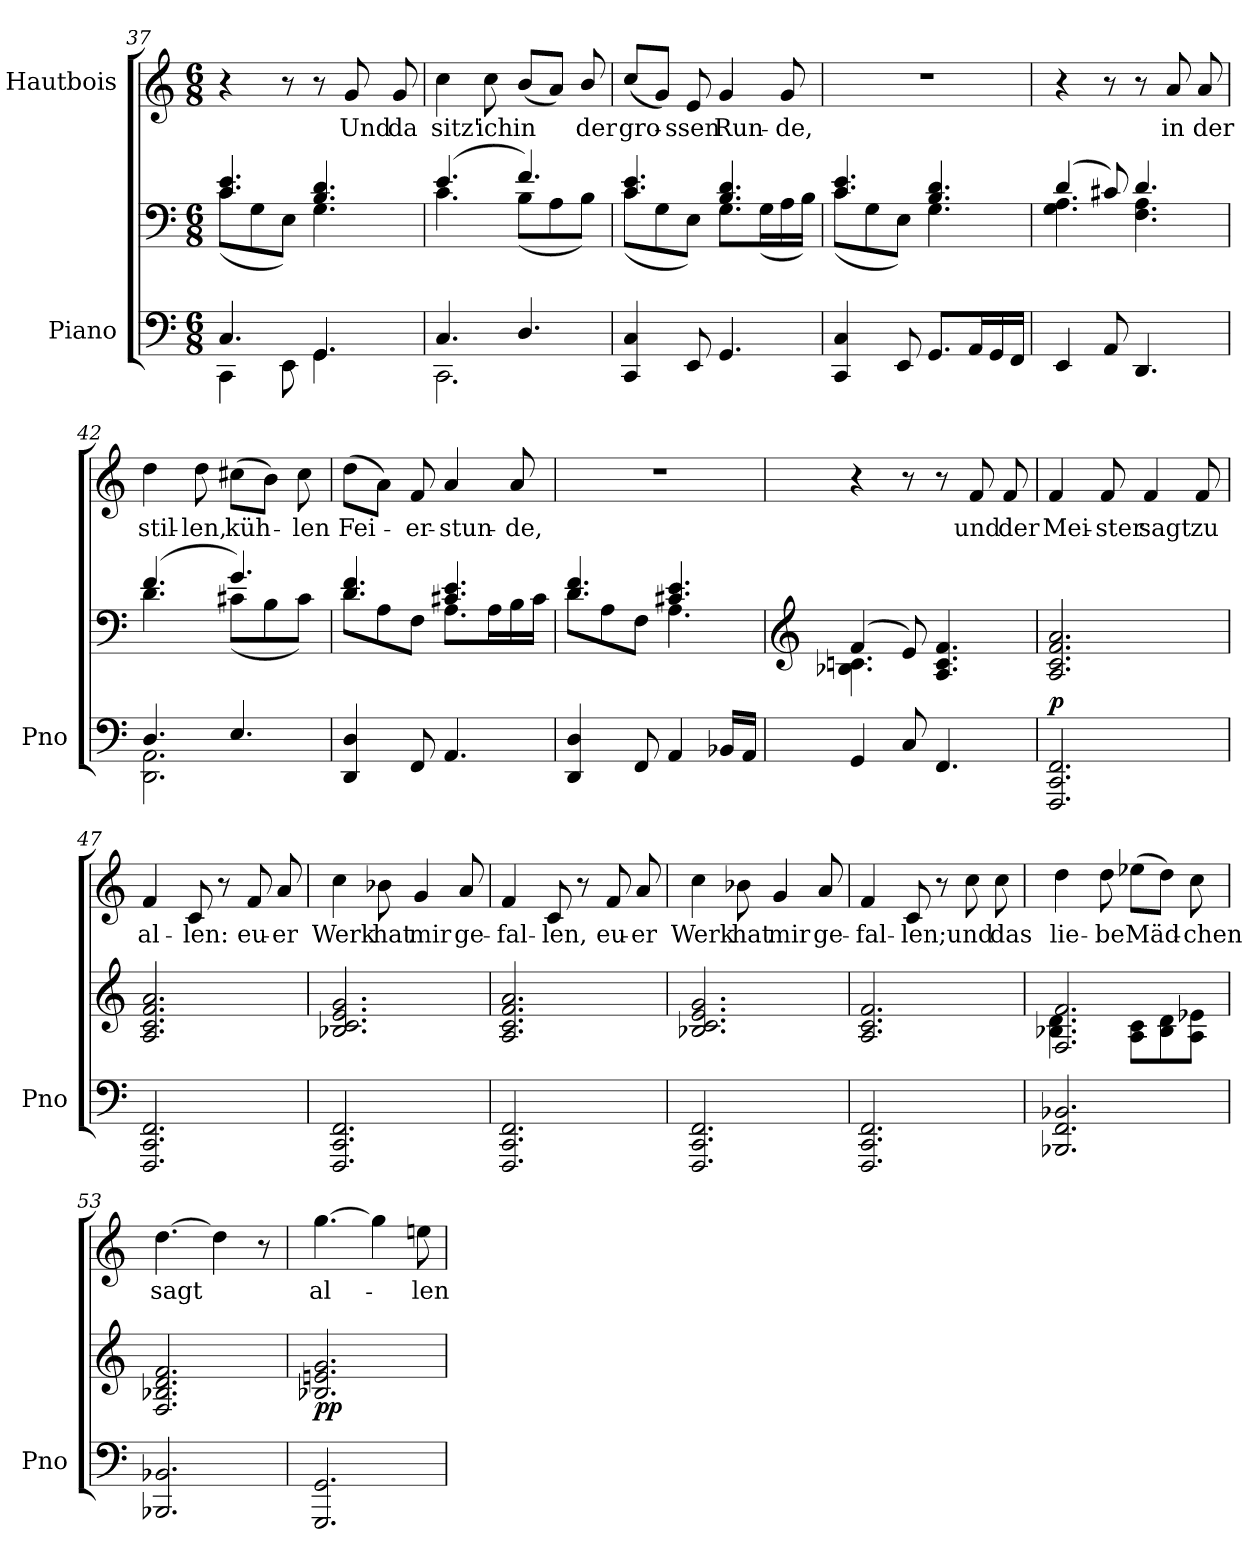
**kern	**kern	**dynam	**kern	**text
*part2	*part2	*part2	*part1	*part1
*staff3	*staff2	*staff2/3	*staff1	*staff1
*I"Piano	*	*	*I"Hautbois	*
*I'Pno	*	*	*	*
*clefF4	*clefF4	*	*clefG2	*
*k[]	*k[]	*	*k[]	*
*M6/8	*M6/8	*	*M6/8	*
=37	=37	=37	=37	=37
*^	*^	*	*	*
4.C/	4CC\	4.c/ 4.e/	(<8c\L	.	4r	.
.	.	.	8G\	.	.	.
.	8EE\	.	8E\J)	.	8r	.
4.GG/	4.GG\	4.B/ 4.d/	4.G\	.	8r	.
*	*	*	*	*	*MM120	*
!	!	!	!	!	!	!LO:LY:b
.	.	.	.	.	8g/	Und
!	!	!	!	!	!	!LO:LY:b
.	.	.	.	.	8g/	da
=38	=38	=38	=38	=38	=38	=38
!	!	!	!	!	!	!LO:LY:b
4.C/	2.CC\	(>4.e/	4.c\	.	4cc\	sitz'
!	!	!	!	!	!	!LO:LY:b
.	.	.	.	.	8cc\	ich
!	!	!	!	!	!	!LO:LY:b
4.D/	.	4.f/)	(<8B\L	.	(<8b/L	in
.	.	.	8A\	.	8a/J)	.
!	!	!	!	!	!	!LO:LY:b
.	.	.	8B\J)	.	8b/	der
*v	*v	*	*	*	*	*
=39	=39	=39	=39	=39	=39
!	!	!	!	!	!LO:LY:b
4CC/ 4C/	4.c/ 4.e/	(<8c\L	.	(<8cc/L	gro-
.	.	8G\	.	8g/J)	.
!	!	!	!	!	!LO:LY:b
8EE/	.	8E\J)	.	8e/	-ssen
!	!	!	!	!	!LO:LY:b
4.GG/	4.B/ 4.d/	8.G\L	.	4g/	Run-
.	.	(<16G\L	.	.	.
!	!	!	!	!	!LO:LY:b
.	.	16A\	.	8g/	-de,
.	.	16B\JJ)	.	.	.
=40	=40	=40	=40	=40	=40
4CC/ 4C/	4.c/ 4.e/	(<8c\L	.	2.r	.
.	.	8G\	.	.	.
8EE/	.	8E\J)	.	.	.
8.GG/L	4.B/ 4.d/	4.G\	.	.	.
16AA/L	.	.	.	.	.
16GG/	.	.	.	.	.
16FF/JJ	.	.	.	.	.
=41	=41	=41	=41	=41	=41
4EE/	(>4d/	4.G\ 4.A\	.	4r	.
8AA/	8c#X/)	.	.	8r	.
4.DD/	4.d/	4.F\ 4.A\	.	8r	.
!	!	!	!	!	!LO:LY:b
.	.	.	.	8a/	in
!	!	!	!	!	!LO:LY:b
.	.	.	.	8a/	der
!!LO:PB:g=z
=42	=42	=42	=42	=42	=42
*^	*	*	*	*	*
!	!	!	!	!	!	!LO:LY:b
4.D/	2.DD\ 2.AA\	(>4.f/	4.d\	.	4dd\	stil-
!	!	!	!	!	!	!LO:LY:b
.	.	.	.	.	8dd\	-len,
!	!	!	!	!	!	!LO:LY:b
4.E/	.	4.g/)	(<8c#X\L	.	(>8cc#X\L	küh-
.	.	.	8B\	.	8b\J)	.
!	!	!	!	!	!	!LO:LY:b
.	.	.	8c#\J)	.	8cc#\	-len
*v	*v	*	*	*	*	*
=43	=43	=43	=43	=43	=43
!	!	!	!	!	!LO:LY:b
4DD/ 4D/	4.d/ 4.f/	8d\L	.	(>8dd\L	Fei-
.	.	8A\	.	8a\J)	.
!	!	!	!	!	!LO:LY:b
8FF/	.	8F\J	.	8f/	-er-
!	!	!	!	!	!LO:LY:b
4.AA/	4.c#X/ 4.e/	8.A\L	.	4a/	-stun-
.	.	16A\L	.	.	.
!	!	!	!	!	!LO:LY:b
.	.	16B\	.	8a/	-de,
.	.	16c#\JJ	.	.	.
=44	=44	=44	=44	=44	=44
4DD/ 4D/	4.d/ 4.f/	8d\L	.	2.r	.
.	.	8A\	.	.	.
8FF/	.	8F\J	.	.	.
4AA/	4.c#X/ 4.e/	4.A\	.	.	.
16BB-X/LL	.	.	.	.	.
16AA/JJ	.	.	.	.	.
=45	=45	=45	=45	=45	=45
*	*clefG2	*	*	*	*
*	*	*	*	*MM113	*
4GG/	(>4f/	4.B-X\ 4.cn\	.	4r	.
8C/	8e/)	.	.	8r	.
4.FF/	4.A/ 4.c/ 4.f/	4.ryy	.	8r	.
!	!	!	!	!	!LO:LY:b
.	.	.	.	8f/	und
!	!	!	!	!	!LO:LY:b
.	.	.	.	8f/	der
*	*v	*v	*	*	*
=46	=46	=46	=46	=46
!	!	!LO:DY:a=2	!	!LO:LY:b
2.FFF/ 2.CC/ 2.FF/	2.A/ 2.c/ 2.f/ 2.a/	p	4f/	Mei-
!	!	!	!	!LO:LY:b
.	.	.	8f/	-ster
!	!	!	!	!LO:LY:b
.	.	.	4f/	sagt
!	!	!	!	!LO:LY:b
.	.	.	8f/	zu
!!LO:LB:g=z
=47	=47	=47	=47	=47
!	!	!	!	!LO:LY:b
2.FFF/ 2.CC/ 2.FF/	2.A/ 2.c/ 2.f/ 2.a/	.	4f/	al-
!	!	!	!	!LO:LY:b
.	.	.	8c/	-len:
.	.	.	8r	.
!	!	!	!	!LO:LY:b
.	.	.	8f/	eu-
!	!	!	!	!LO:LY:b
.	.	.	8a/	-er
=48	=48	=48	=48	=48
!	!	!	!	!LO:LY:b
2.FFF/ 2.CC/ 2.FF/	2.B-X/ 2.c/ 2.e/ 2.g/	.	4cc\	Werk
!	!	!	!	!LO:LY:b
.	.	.	8b-X\	hat
!	!	!	!	!LO:LY:b
.	.	.	4g/	mir
!	!	!	!	!LO:LY:b
.	.	.	8a/	ge-
=49	=49	=49	=49	=49
*	*	*	*MM105	*
!	!	!	!	!LO:LY:b
2.FFF/ 2.CC/ 2.FF/	2.A/ 2.c/ 2.f/ 2.a/	.	4f/	-fal-
!	!	!	!	!LO:LY:b
.	.	.	8c/	-len,
.	.	.	8r	.
!	!	!	!	!LO:LY:b
.	.	.	8f/	eu-
!	!	!	!	!LO:LY:b
.	.	.	8a/	-er
=50	=50	=50	=50	=50
!	!	!	!	!LO:LY:b
2.FFF/ 2.CC/ 2.FF/	2.B-X/ 2.c/ 2.e/ 2.g/	.	4cc\	Werk
!	!	!	!	!LO:LY:b
.	.	.	8b-X\	hat
!	!	!	!	!LO:LY:b
.	.	.	4g/	mir
!	!	!	!	!LO:LY:b
.	.	.	8a/	ge-
=51	=51	=51	=51	=51
!	!	!	!	!LO:LY:b
2.FFF/ 2.CC/ 2.FF/	2.A/ 2.c/ 2.f/	.	4f/	-fal-
!	!	!	!	!LO:LY:b
.	.	.	8c/	-len;
.	.	.	8r	.
!	!	!	!	!LO:LY:b
.	.	.	8cc\	und
!	!	!	!	!LO:LY:b
.	.	.	8cc\	das
!!LO:LB:g=z
=52	=52	=52	=52	=52
*	*^	*	*	*
!	!	!	!	!	!LO:LY:b
2.BBB-X/ 2.FF/ 2.BB-X/	2.F/ 2.f/	4.B-X\ 4.d\	.	4dd\	lie-
!	!	!	!	!	!LO:LY:b
.	.	.	.	8dd\	-be
!	!	!	!	!	!LO:LY:b
.	.	8A\ 8c\L	.	(>8ee-X\L	Mäd-
.	.	8B-\ 8d\	.	8dd\J)	.
!	!	!	!	!	!LO:LY:b
.	.	8A\ 8e-X\J	.	8cc\	-chen
=53	=53	=53	=53	=53	=53
!	!	!	!	!	!LO:LY:b
*	*v	*v	*	*	*
2.BBB-X/ 2.BB-X/	2.F/ 2.B-X/ 2.d/ 2.f/	.	[4.dd\	sagt
.	.	.	4dd\]	.
.	.	.	8r	.
=54	=54	=54	=54	=54
*	*	*	*MM90	*
!	!	!LO:DY:b	!	!LO:LY:b
2.GGG/ 2.GG/	2.B-X/ 2.en/ 2.g/	pp	[4.gg\	al-
.	.	.	4gg\]	.
!	!	!	!	!LO:LY:b
.	.	.	8een\	-len
=	=	=	=	=
*-	*-	*-	*-	*-
